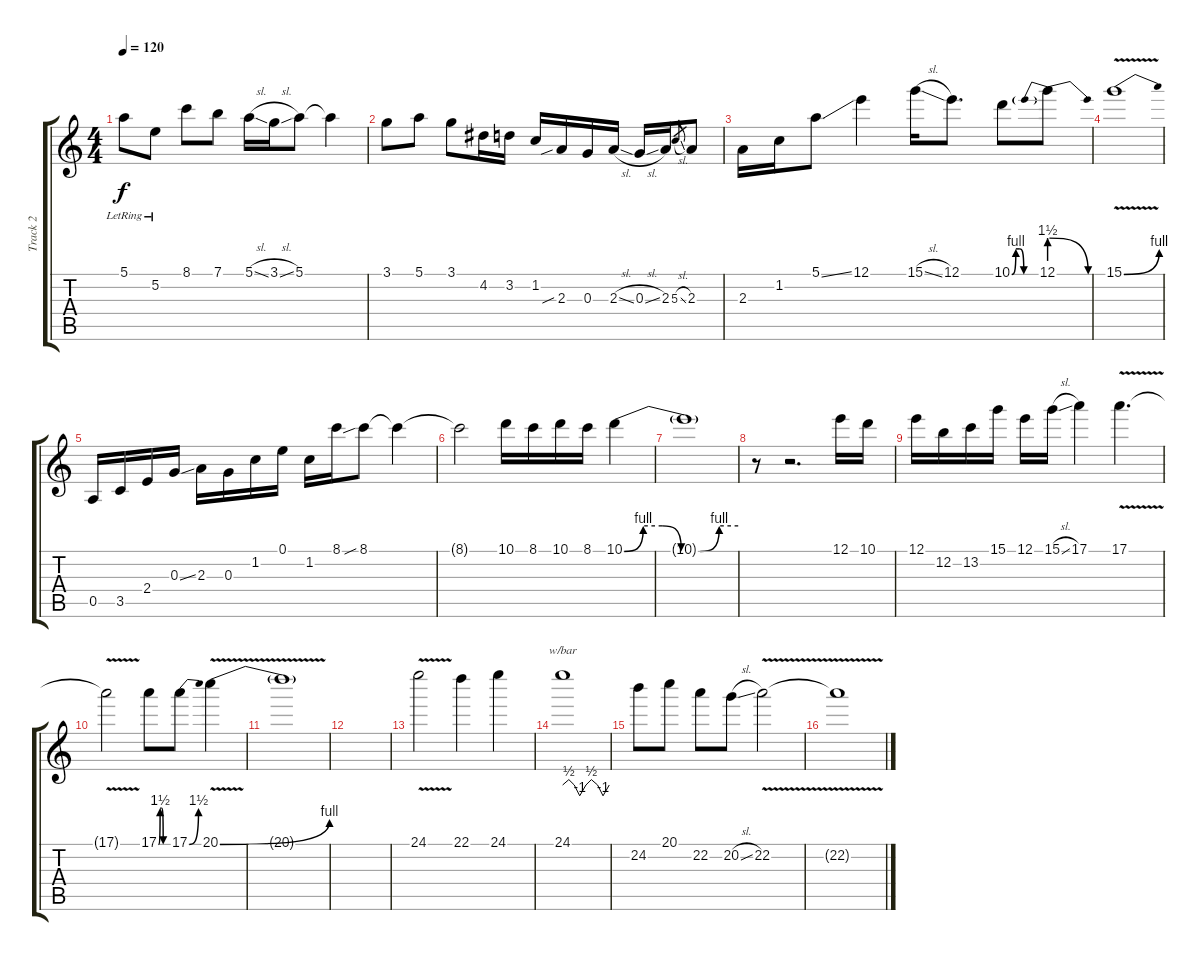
\track ("Track 2" "Track 2") {instrument electricguitarjazz}
\staff {score tabs}
\tuning (E4 B3 G3 D3 A2 E2) {hide}
\ts (4 4)
\tempo 120
\clef g2
\ks c
5.1{lr}.8{dy f} 5.2{lr}.8 8.1.8 7.1.8 5.1{sl}.16 3.1{sl}.16 5.1.8 5.1{t}.4 |
3.1.8 5.1.8 3.1.8 4.2.16 3.2.16 1.2.16 2.3{sib}.16 0.3.16 2.3{sl}.16 0.3{sl}.16 2.3.16 5.3{sl}.8{gr} 2.3.8 |
2.3.16 1.2.16 5.1{ss}.8 12.1.4 15.1{sl}.16 12.1.8{d} 10.1{be (custom 0 0 10 4 20 4 30 0 60 0)}.8 12.1{be (prebendrelease 0 6 60 0)}.8 |
15.1{be (bend 0 0 60 4) v}.1 |
0.5.16 3.5.16 2.4.16 0.3{ss}.16 2.3.16 0.3.16 1.2.16 0.1.16 1.2.16 8.1.16 8.1{sib}.8 8.1{t}.4 |
8.1{t}.2 10.1.16 8.1.16 10.1.16 8.1.16 10.1{be (custom 0 0 10 4 20 4 30 0 40 0 50 4 60 4)}.4 |
10.1{t}.1 |
r.8 r.2{d} 12.1.16 10.1.16 |
12.1.16 12.2.16 13.2.16 15.1.16 12.1.16 15.1{sl}.16 17.1.4 17.1{v}.4{d} |
17.1{t}.2 17.1{be (custom 0 0 10 6 20 6 30 0 60 0)}.8 17.1{be (bend 0 0 60 6)}.8 20.1{be (bend 0 0 60 4) v}.4 |
20.1{t}.1 |
|
24.1{v}.2 22.1.4 24.1.4 |
24.1.1{tbe (custom default 0 0 8 2 15 0 22 -4 30 0 37 2 45 0 52 -4 60 0)} |
24.2.8 20.1.8 22.2.8 20.2{sl}.8 22.2{v}.2 |
22.2{t}.1
